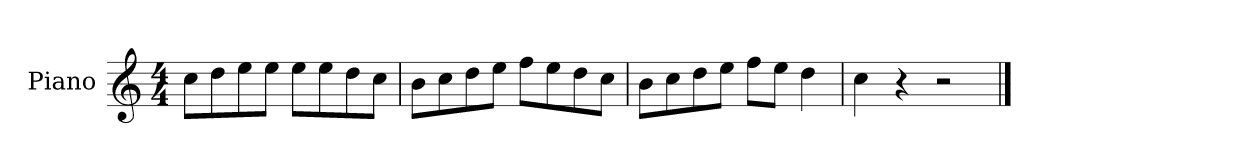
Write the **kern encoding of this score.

**kern
*part1
*staff1
*I"Piano
*I'P-no
*clefG2
*k[]
*M4/4
*MM90
=1
8cc\L
8dd\
8ee\
8ee\J
8ee\L
8ee\
8dd\
8cc\J
=2
8b\L
8cc\
8dd\
8ee\J
8ff\L
8ee\
8dd\
8cc\J
=3
8b\L
8cc\
8dd\
8ee\J
8ff\L
8ee\J
4dd\
=4
4cc\
4r
2r
==
*-
